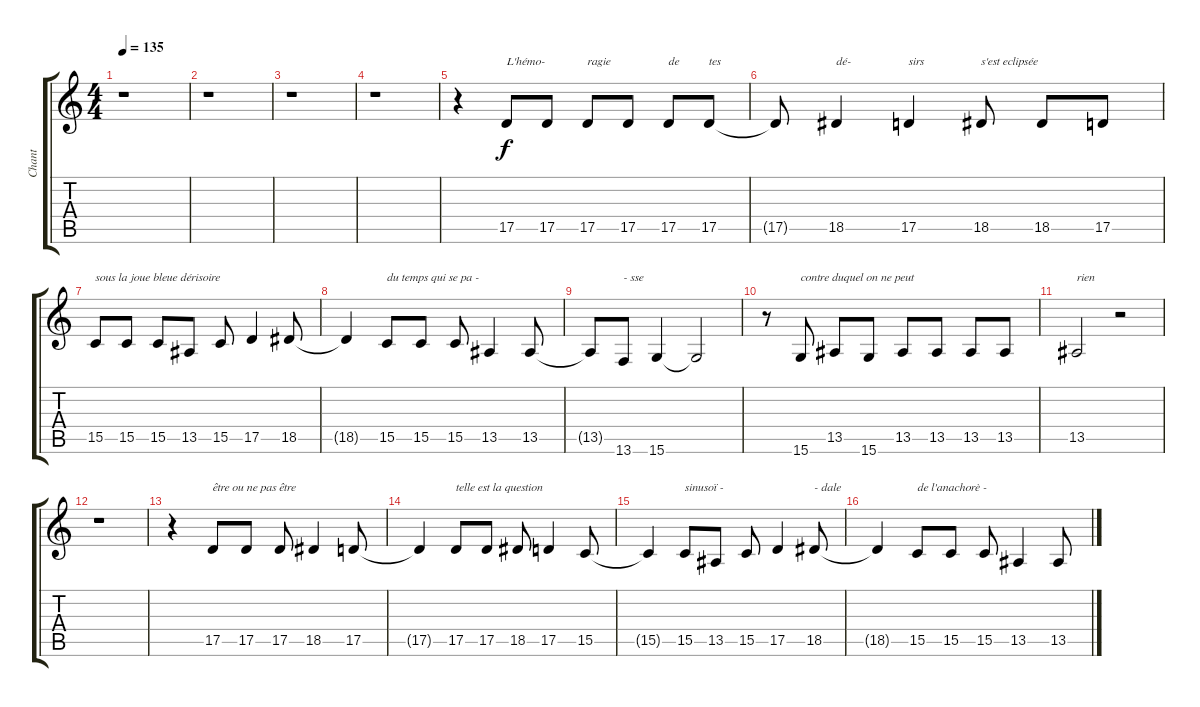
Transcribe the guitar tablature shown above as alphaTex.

\track ("Chant" "Chant") {instrument lead6voice}
\staff {score tabs}
\tuning (E4 B3 G3 D3 A2 E2) {hide}
\ts (4 4)
\tempo 135
\clef g2
\ks c
r.1{dy f instrument lead6voice} |
r.1 |
r.1 |
r.1 |
r.4 17.5.8{txt "L'hémo-"} 17.5.8 17.5.8{txt "ragie"} 17.5.8 17.5.8{txt "de"} 17.5.8{txt "tes"} |
17.5{t}.8 18.5.4{txt "dé-"} 17.5.4{txt "sirs"} 18.5.8{txt "s'est eclipsée"} 18.5.8 17.5.8 |
15.5.8{txt "sous la joue bleue dérisoire"} 15.5.8 15.5.8 13.5.8 15.5.8 17.5.4 18.5.8 |
18.5{t}.4 15.5.8{txt "du temps qui se pa -"} 15.5.8 15.5.8 13.5.4 13.5.8 |
13.5{t}.8 13.6.8{txt "- sse"} 15.6.4 15.6{t}.2 |
r.8 15.6.8{txt "contre duquel on ne peut"} 13.5.8 15.6.8 13.5.8 13.5.8 13.5.8 13.5.8 |
13.5.2{txt "rien"} r.2 |
r.1 |
r.4 17.5.8{txt "être ou ne pas être"} 17.5.8 17.5.8 18.5.4 17.5.8 |
17.5{t}.4 17.5.8{txt "telle est la question"} 17.5.8 18.5.8 17.5.4 15.5.8 |
15.5{t}.4 15.5.8{txt "sinusoï -"} 13.5.8 15.5.8 17.5.4 18.5.8{txt "- dale"} |
18.5{t}.4 15.5.8{txt "de l'anachorè -"} 15.5.8 15.5.8 13.5.4 13.5.8
